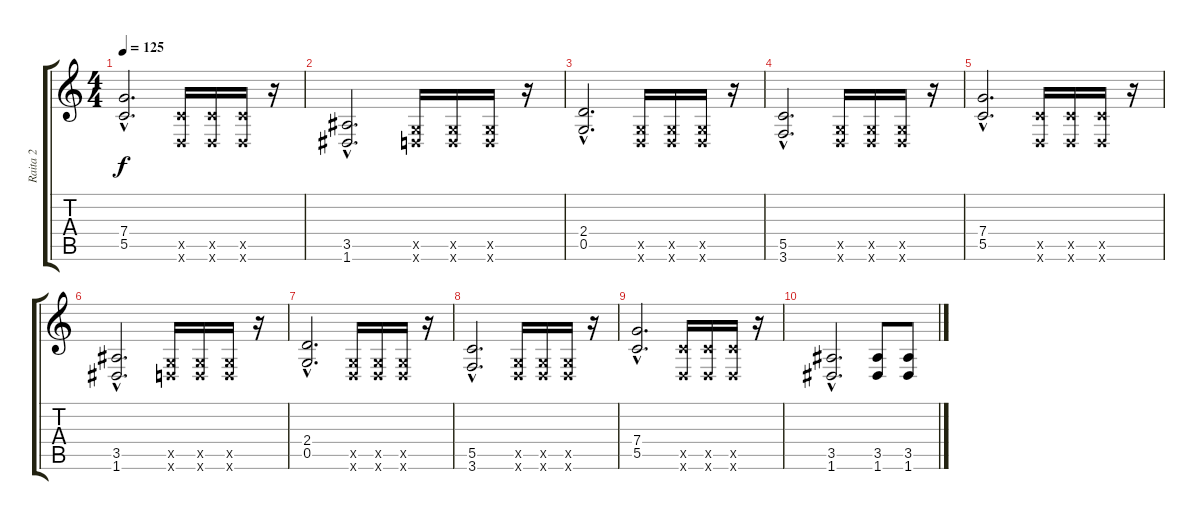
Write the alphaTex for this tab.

\track ("Raita 2" "Raita 2") {instrument distortionguitar}
\staff {score tabs}
\tuning (D4 A3 F3 C3 G2 D2) {hide}
\ts (4 4)
\tempo 125
\clef g2
\ks c
(7.4{hac} 5.5{hac}).2{d dy f} (5.5{x} 0.6{x}).16 (5.5{x} 0.6{x}).16 (5.5{x} 0.6{x}).16 r.16 |
(3.5{hac} 1.6{hac}).2{d} (0.5{x} 0.6{x}).16 (0.5{x} 0.6{x}).16 (0.5{x} 0.6{x}).16 r.16 |
(2.4{hac} 0.5{hac}).2{d} (0.5{x} 0.6{x}).16 (0.5{x} 0.6{x}).16 (0.5{x} 0.6{x}).16 r.16 |
(5.5{hac} 3.6{hac}).2{d} (0.5{x} 0.6{x}).16 (0.5{x} 0.6{x}).16 (0.5{x} 0.6{x}).16 r.16 |
(7.4{hac} 5.5{hac}).2{d} (5.5{x} 0.6{x}).16 (5.5{x} 0.6{x}).16 (5.5{x} 0.6{x}).16 r.16 |
(3.5{hac} 1.6{hac}).2{d} (0.5{x} 0.6{x}).16 (0.5{x} 0.6{x}).16 (0.5{x} 0.6{x}).16 r.16 |
(2.4{hac} 0.5{hac}).2{d} (0.5{x} 0.6{x}).16 (0.5{x} 0.6{x}).16 (0.5{x} 0.6{x}).16 r.16 |
(5.5{hac} 3.6{hac}).2{d} (0.5{x} 0.6{x}).16 (0.5{x} 0.6{x}).16 (0.5{x} 0.6{x}).16 r.16 |
(7.4{hac} 5.5{hac}).2{d} (5.5{x} 0.6{x}).16 (5.5{x} 0.6{x}).16 (5.5{x} 0.6{x}).16 r.16 |
(3.5{hac} 1.6{hac}).2{d} (3.5 1.6).8 (3.5 1.6).8
